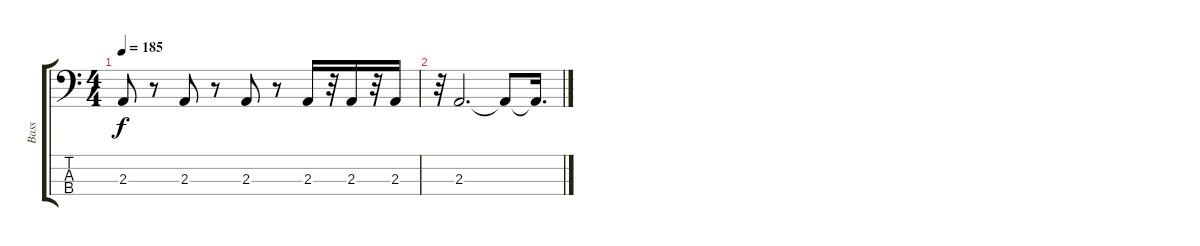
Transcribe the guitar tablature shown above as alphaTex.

\track ("Bass " "Bass ") {instrument electricbassfinger}
\staff {score tabs}
\tuning (F2 C2 G1 D1) {hide}
\ts (4 4)
\tempo 185
\clef f4
\ks c
2.3.8{dy f} r.8 2.3.8 r.8 2.3.8 r.8 2.3.16 r.32 2.3.16 r.32 2.3.16 |
r.32 2.3.2{d} 2.3{t}.8 2.3{t}.16{d}
